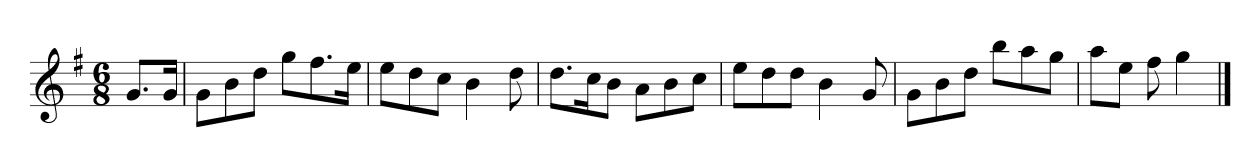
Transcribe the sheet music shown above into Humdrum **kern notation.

**kern
*part1
*staff1
*k[f#]
*M6/8
*MM120
=
8.gL
16gJk
=1
8gL
8b
8ddJ
8ggL
8.ff#
16eeJk
=2
8eeL
8dd
8ccJ
4b
8dd
=3
8.ddL
16ccK
8bJ
8aL
8b
8ccJ
=4
8eeL
8dd
8ddJ
4b
8g
=5
8gL
8b
8ddJ
8bbL
8aa
8ggJ
=6
8aaL
8eeJ
8ff#
4gg
==
*-
